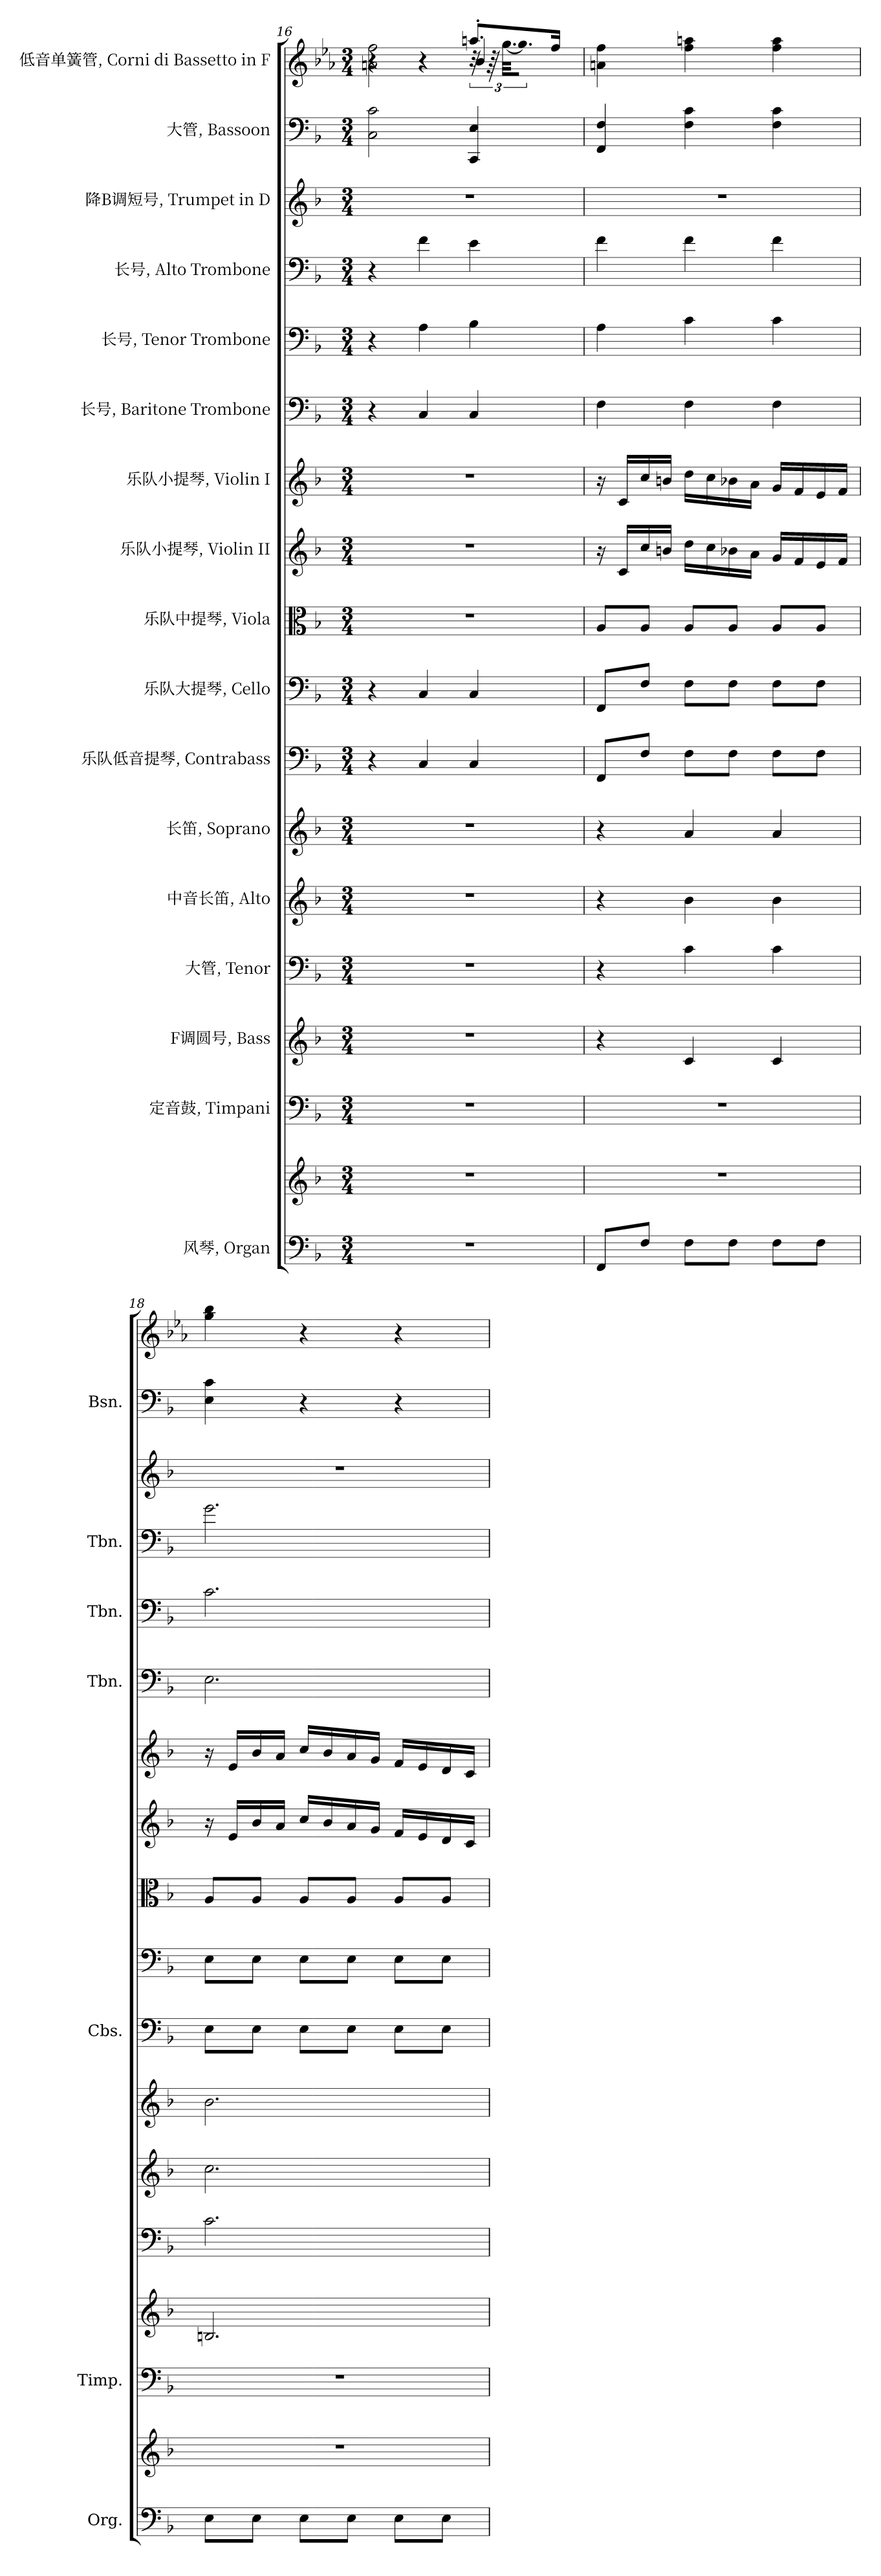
**kern	**kern	**kern	**kern	**kern	**kern	**kern	**kern	**kern	**kern	**kern	**kern	**kern	**kern	**kern	**kern	**kern	**kern
*part17	*part17	*part16	*part15	*part14	*part13	*part12	*part11	*part10	*part9	*part8	*part7	*part6	*part5	*part4	*part3	*part2	*part1
*staff18	*staff17	*staff16	*staff15	*staff14	*staff13	*staff12	*staff11	*staff10	*staff9	*staff8	*staff7	*staff6	*staff5	*staff4	*staff3	*staff2	*staff1
*I"风琴, Organ	*	*I"定音鼓, Timpani	*I"F调圆号, Bass	*I"大管, Tenor	*I"中音长笛, Alto	*I"长笛, Soprano	*I"乐队低音提琴, Contrabass	*I"乐队大提琴, Cello	*I"乐队中提琴, Viola	*I"乐队小提琴, Violin II	*I"乐队小提琴, Violin I	*I"长号, Baritone Trombone	*I"长号, Tenor Trombone	*I"长号, Alto Trombone	*I"降B调短号, Trumpet in D	*I"大管, Bassoon	*I"低音单簧管, Corni di Bassetto in F
*I'Org.	*	*I'Timp.	*	*	*	*	*I'Cbs.	*	*	*	*	*I'Tbn.	*I'Tbn.	*I'Tbn.	*	*I'Bsn.	*
!!LO:PB:g=z
*clefF4	*clefG2	*clefF4	*clefG2	*clefF4	*clefG2	*clefG2	*clefF4	*clefF4	*clefC3	*clefG2	*clefG2	*clefF4	*clefF4	*clefF4	*clefG2	*clefF4	*clefG2
*	*	*	*ITrd4c7	*	*ITrd3c5	*	*ITrd7c12	*	*	*	*	*	*	*	*ITrd1c2	*	*ITrd8c14
*k[b-]	*k[b-]	*k[b-]	*k[b-e-]	*k[b-]	*k[]	*k[b-]	*k[b-]	*k[b-]	*k[b-]	*k[b-]	*k[b-]	*k[b-]	*k[b-]	*k[b-]	*k[b-e-a-]	*k[b-]	*k[b-e-a-]
*M3/4	*M3/4	*M3/4	*M3/4	*M3/4	*M3/4	*M3/4	*M3/4	*M3/4	*M3/4	*M3/4	*M3/4	*M3/4	*M3/4	*M3/4	*M3/4	*M3/4	*M3/4
=16	=16	=16	=16	=16	=16	=16	=16	=16	=16	=16	=16	=16	=16	=16	=16	=16	=16
*	*	*	*	*	*	*	*	*	*	*	*	*	*	*	*	*	*^
*	*	*	*	*	*	*	*	*	*	*	*	*	*	*	*	*	*	*^
2.r	2.r	2.r	2.r	2.r	2.r	2.r	4r	4r	2.r	2.r	2.r	4r	4r	4r	2.r	2C\ 2c\	4r	2An\ 2f\	4r
.	.	.	.	.	.	.	4CC/	4C/	.	.	.	4C/	4A\	4f\	.	.	4r	.	4r
.	.	.	.	.	.	.	4CC/	4C/	.	.	.	4C/	4B-\	4e\	.	4CC/ 4E/	8.an'/L	48r	4B-/
.	.	.	.	.	.	.	.	.	.	.	.	.	.	.	.	.	.	96r	.
.	.	.	.	.	.	.	.	.	.	.	.	.	.	.	.	.	.	[48.g\KKL	.
.	.	.	.	.	.	.	.	.	.	.	.	.	.	.	.	.	.	8.g\J]	.
.	.	.	.	.	.	.	.	.	.	.	.	.	.	.	.	.	16f/Jk	.	.
*	*	*	*	*	*	*	*	*	*	*	*	*	*	*	*	*	*v	*v	*v
=17	=17	=17	=17	=17	=17	=17	=17	=17	=17	=17	=17	=17	=17	=17	=17	=17	=17
8FF/L	2.r	2.r	4r	4r	4r	4r	8FFF/L	8FF/L	8A/L	16r	16r	4F\	4A\	4f\	2.r	4FF/ 4F/	4An\ 4f\
.	.	.	.	.	.	.	.	.	.	16c/LL	16c/LL	.	.	.	.	.	.
8F/J	.	.	.	.	.	.	8FF/J	8F/J	8A/J	16cc/	16cc/	.	.	.	.	.	.
.	.	.	.	.	.	.	.	.	.	16bn/JJ	16bn/JJ	.	.	.	.	.	.
8F\L	.	.	4F/	4c\	4f\	4a/	8FF\L	8F\L	8A/L	16dd\LL	16dd\LL	4F\	4c\	4f\	.	4F\ 4c\	4f\ 4an\
.	.	.	.	.	.	.	.	.	.	16cc\	16cc\	.	.	.	.	.	.
8F\J	.	.	.	.	.	.	8FF\J	8F\J	8A/J	16b-X\	16b-X\	.	.	.	.	.	.
.	.	.	.	.	.	.	.	.	.	16a\JJ	16a\JJ	.	.	.	.	.	.
8F\L	.	.	4F/	4c\	4f\	4a/	8FF\L	8F\L	8A/L	16g/LL	16g/LL	4F\	4c\	4f\	.	4F\ 4c\	4f\ 4a\
.	.	.	.	.	.	.	.	.	.	16f/	16f/	.	.	.	.	.	.
8F\J	.	.	.	.	.	.	8FF\J	8F\J	8A/J	16e/	16e/	.	.	.	.	.	.
.	.	.	.	.	.	.	.	.	.	16f/JJ	16f/JJ	.	.	.	.	.	.
=18	=18	=18	=18	=18	=18	=18	=18	=18	=18	=18	=18	=18	=18	=18	=18	=18	=18
8E\L	2.r	2.r	2.En/	2.c\	2.g\	2.b-\	8EE\L	8E\L	8A/L	16r	16r	2.E\	2.c\	2.g\	2.r	4E\ 4c\	4g\ 4b-\
.	.	.	.	.	.	.	.	.	.	16e/LL	16e/LL	.	.	.	.	.	.
8E\J	.	.	.	.	.	.	8EE\J	8E\J	8A/J	16b-/	16b-/	.	.	.	.	.	.
.	.	.	.	.	.	.	.	.	.	16a/JJ	16a/JJ	.	.	.	.	.	.
8E\L	.	.	.	.	.	.	8EE\L	8E\L	8A/L	16cc/LL	16cc/LL	.	.	.	.	4r	4r
.	.	.	.	.	.	.	.	.	.	16b-/	16b-/	.	.	.	.	.	.
8E\J	.	.	.	.	.	.	8EE\J	8E\J	8A/J	16a/	16a/	.	.	.	.	.	.
.	.	.	.	.	.	.	.	.	.	16g/JJ	16g/JJ	.	.	.	.	.	.
8E\L	.	.	.	.	.	.	8EE\L	8E\L	8A/L	16f/LL	16f/LL	.	.	.	.	4r	4r
.	.	.	.	.	.	.	.	.	.	16e/	16e/	.	.	.	.	.	.
8E\J	.	.	.	.	.	.	8EE\J	8E\J	8A/J	16d/	16d/	.	.	.	.	.	.
.	.	.	.	.	.	.	.	.	.	16c/JJ	16c/JJ	.	.	.	.	.	.
=	=	=	=	=	=	=	=	=	=	=	=	=	=	=	=	=	=
*-	*-	*-	*-	*-	*-	*-	*-	*-	*-	*-	*-	*-	*-	*-	*-	*-	*-
